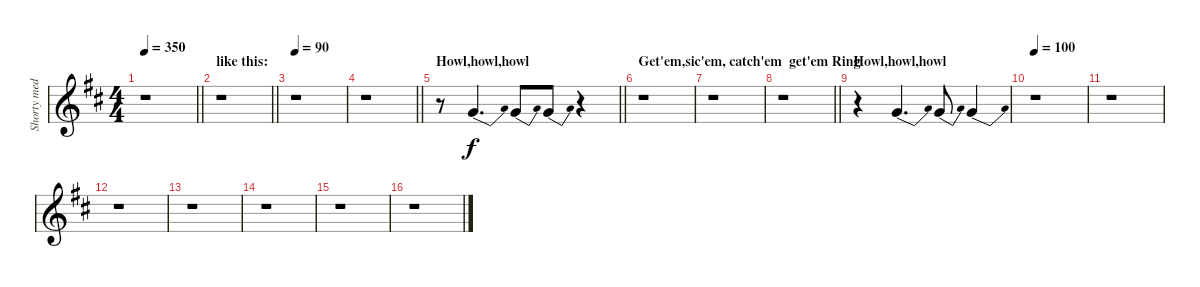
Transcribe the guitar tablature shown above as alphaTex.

\track ("Shorty medlocke Vocals" "Shorty med") {instrument violin}
\staff {score}
\tuning (E4 B3 G3 D3 A2 E2) {hide}
\ts (4 4)
\tempo 350
\clef g2
\barLineRight lightlight
\ks d
r.1{dy f} |
\section ("" "like this:")
\barLineRight lightlight
r.1 |
\section ("" "")
\tempo 90
r.1 |
\barLineRight lightlight
r.1 |
\section ("" "Howl,howl,howl")
\barLineRight lightlight
r.8 8.2{be (bend 0 0 60 4)}.4{d volume 12 instrument violin} 8.2{be (bend 0 0 60 4)}.8 8.2{be (bend 0 0 60 4)}.8 r.4 |
\section ("" "Get'em,sic'em, catch'em  get'em Ring")
r.1 |
r.1 |
\barLineRight lightlight
r.1 |
\section ("" "Howl,howl,howl")
r.4 8.2{be (bend 0 0 60 4)}.4{d} 8.2{be (bend 0 0 60 4)}.8 8.2{be (bend 0 0 60 4)}.4 |
\tempo 100
r.1 |
r.1 |
r.1 |
r.1 |
r.1 |
r.1 |
r.1
